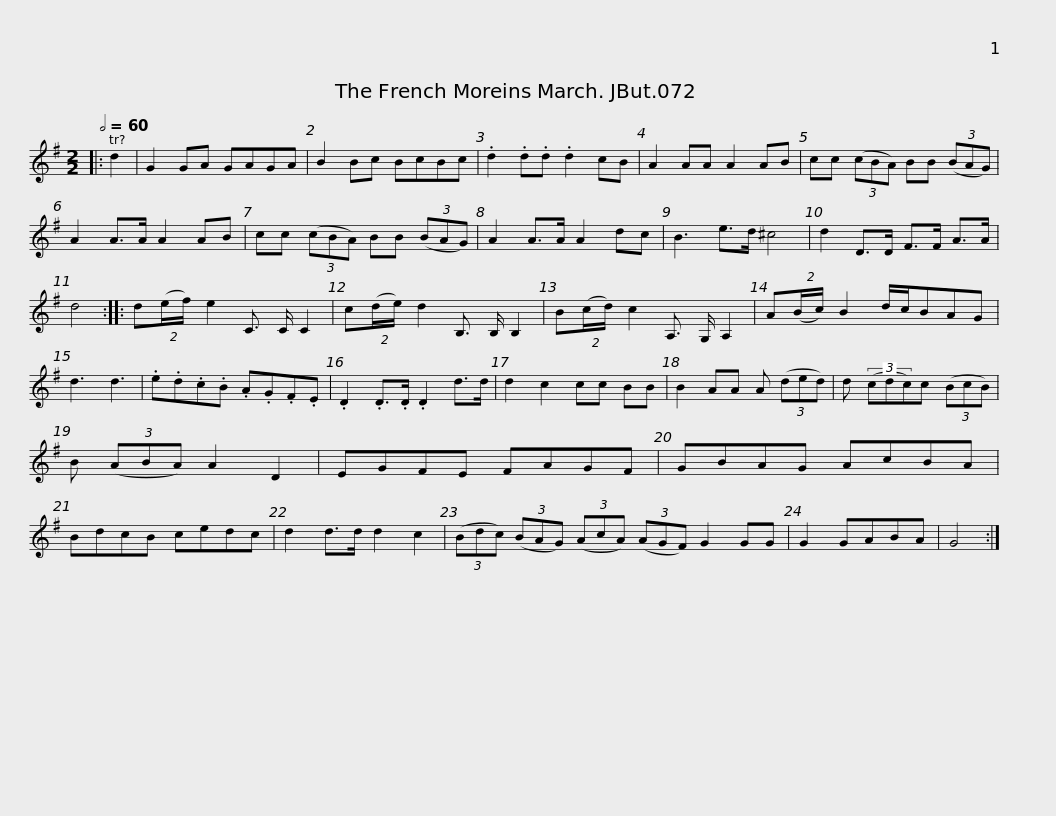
X:1
L:1/8
Q:1/2=60
M:2/2
I:linebreak $
K:G
V:1 treble
V:1
|: d2 | G2 GA GAGA | B2 Bc BcBc | .d2 .d.d .d2 cB | A2 AA A2 AB | %5
 cc (3(cBA) BB (3(BAG) | A2 A>A A2 AB |$ cc (3(cBA) BB (3(BAG) | A2 A>A A2 dc | B3 e>d ^c4 | %10
 d2 D>D F>F A>A | d4 :: d(2:3:2(e/f/) e2 C3/2 C/ C2 |$ c(2:3:2(d/e/) d2 B,3/2 B,/ B,2 | B(2:3:2(c/d/) c2 A,3/2 G,/ A,2 | %15
 A(2:3:2(B/c/) B2 d/c/BAG | d3 d3 | .e.d.c.B .A.G.F.E | .D2 .D>.D .D2 d>d |$ d2 c2 cc BB | %20
 B2 AA A (3(ded) | d (3(cdc)c (3(BcB) | B (3(ABA) A2 D2 | EGFE FAGF | GBAG AcBA |$ %25
 BdcB cedc | d2 d>d d2 c2 | (3(Bdc) (3(BAG) (3(AcA) (3(AGF) G2 GG | G2 GABA | G4 :| %30
